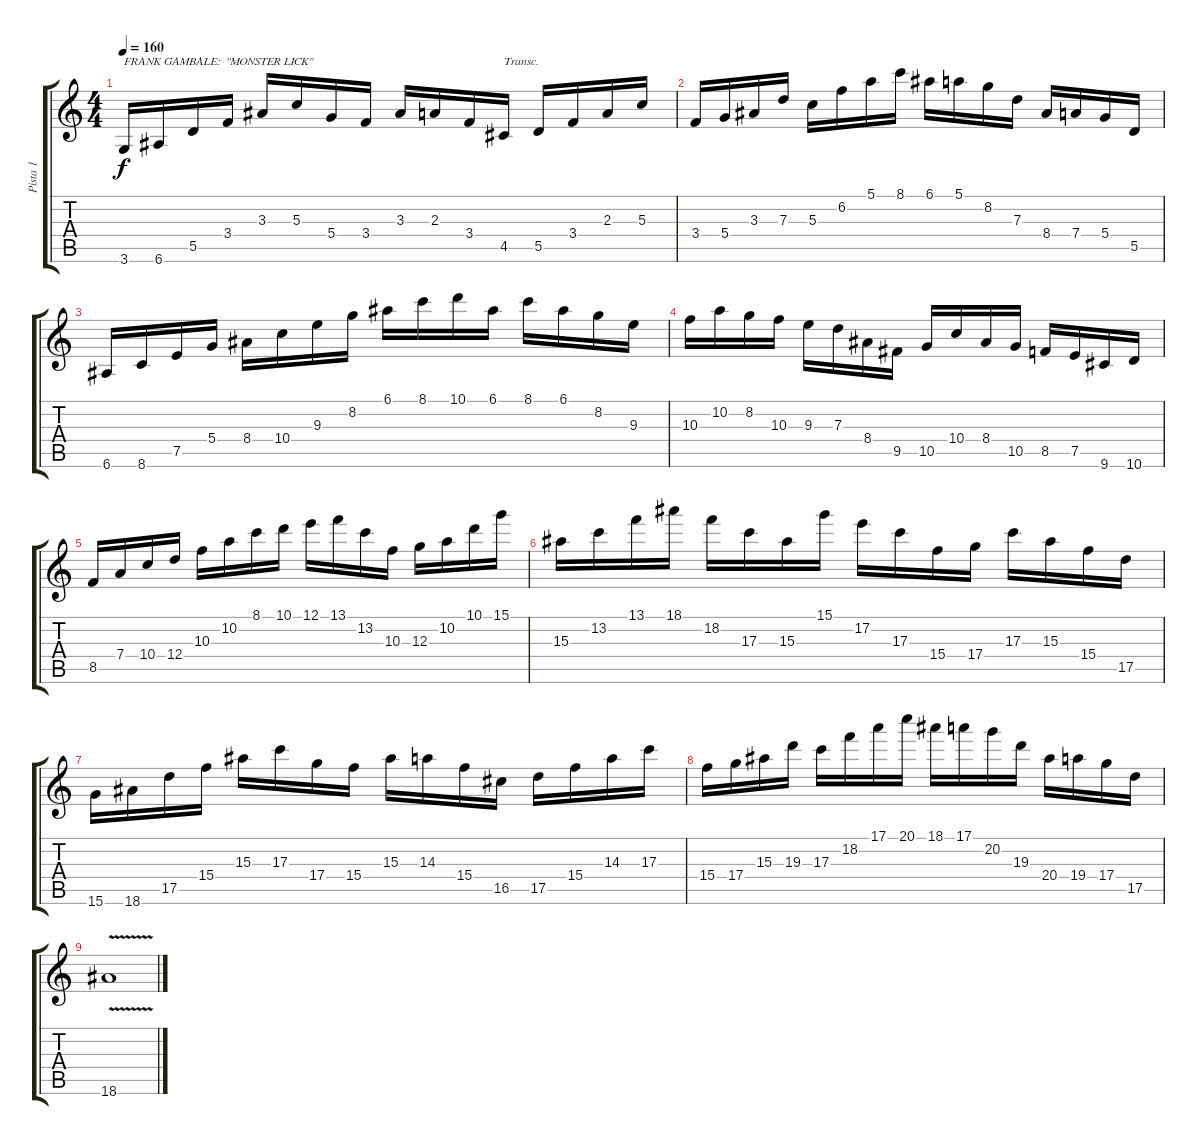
\track ("Pista 1" "Pista 1") {instrument distortionguitar}
\staff {score tabs}
\tuning (E4 B3 G3 D3 A2 E2) {hide}
\ts (4 4)
\tempo 160
\clef g2
\ks c
3.6.16{txt "FRANK GAMBALE:  \"MONSTER LICK\"" dy f instrument distortionguitar} 6.6.16 5.5.16 3.4.16 3.3.16 5.3.16 5.4.16 3.4.16 3.3.16 2.3.16 3.4.16 4.5.16{txt "Transc."} 5.5.16 3.4.16 2.3.16 5.3.16 |
3.4.16 5.4.16 3.3.16 7.3.16 5.3.16 6.2.16 5.1.16 8.1.16 6.1.16 5.1.16 8.2.16 7.3.16 8.4.16 7.4.16 5.4.16 5.5.16 |
6.6.16 8.6.16 7.5.16 5.4.16 8.4.16 10.4.16 9.3.16 8.2.16 6.1.16 8.1.16 10.1.16 6.1.16 8.1.16 6.1.16 8.2.16 9.3.16 |
10.3.16 10.2.16 8.2.16 10.3.16 9.3.16 7.3.16 8.4.16 9.5.16 10.5.16 10.4.16 8.4.16 10.5.16 8.5.16 7.5.16 9.6.16 10.6.16 |
8.5.16 7.4.16 10.4.16 12.4.16 10.3.16 10.2.16 8.1.16 10.1.16 12.1.16 13.1.16 13.2.16 10.3.16 12.3.16 10.2.16 10.1.16 15.1.16 |
15.3.16 13.2.16 13.1.16 18.1.16 18.2.16 17.3.16 15.3.16 15.1.16 17.2.16 17.3.16 15.4.16 17.4.16 17.3.16 15.3.16 15.4.16 17.5.16 |
15.6.16 18.6.16 17.5.16 15.4.16 15.3.16 17.3.16 17.4.16 15.4.16 15.3.16 14.3.16 15.4.16 16.5.16 17.5.16 15.4.16 14.3.16 17.3.16 |
15.4.16 17.4.16 15.3.16 19.3.16 17.3.16 18.2.16 17.1.16 20.1.16 18.1.16 17.1.16 20.2.16 19.3.16 20.4.16 19.4.16 17.4.16 17.5.16 |
18.6{v}.1
